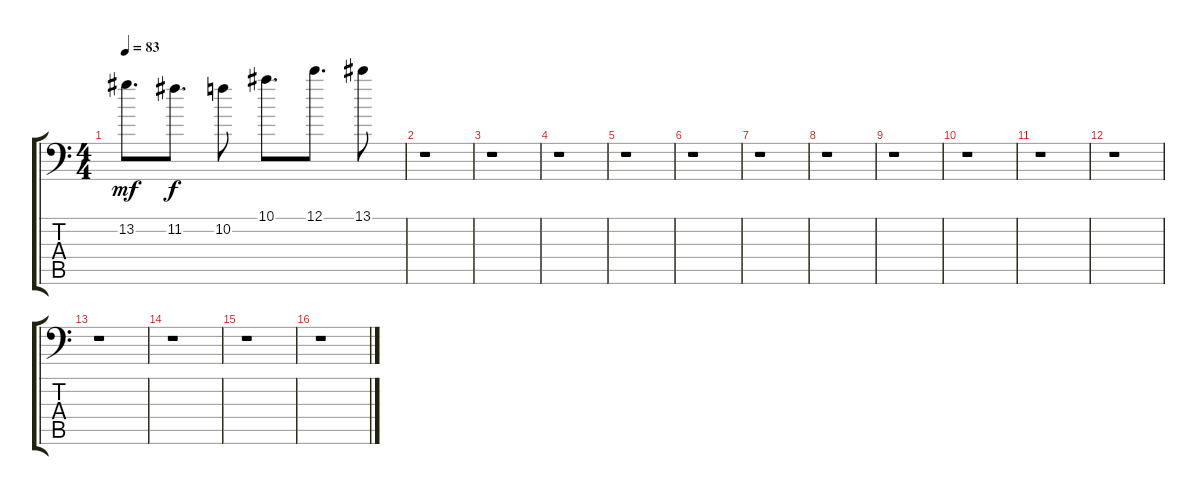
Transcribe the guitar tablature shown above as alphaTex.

\track "" {instrument distortionguitar}
\staff {score tabs}
\tuning (C4 G3 Eb3 Bb2 F2 Bb1) {hide}
\ts (4 4)
\tempo 83
\clef f4
\ks c
13.2.8{d dy mf} 11.2.8{d dy f} 10.2.8 10.1.8{d} 12.1.8{d} 13.1.8 |
r.1{instrument distortionguitar} |
r.1 |
r.1 |
r.1 |
r.1 |
r.1 |
r.1 |
r.1 |
r.1 |
r.1 |
r.1 |
r.1 |
r.1 |
r.1 |
r.1
